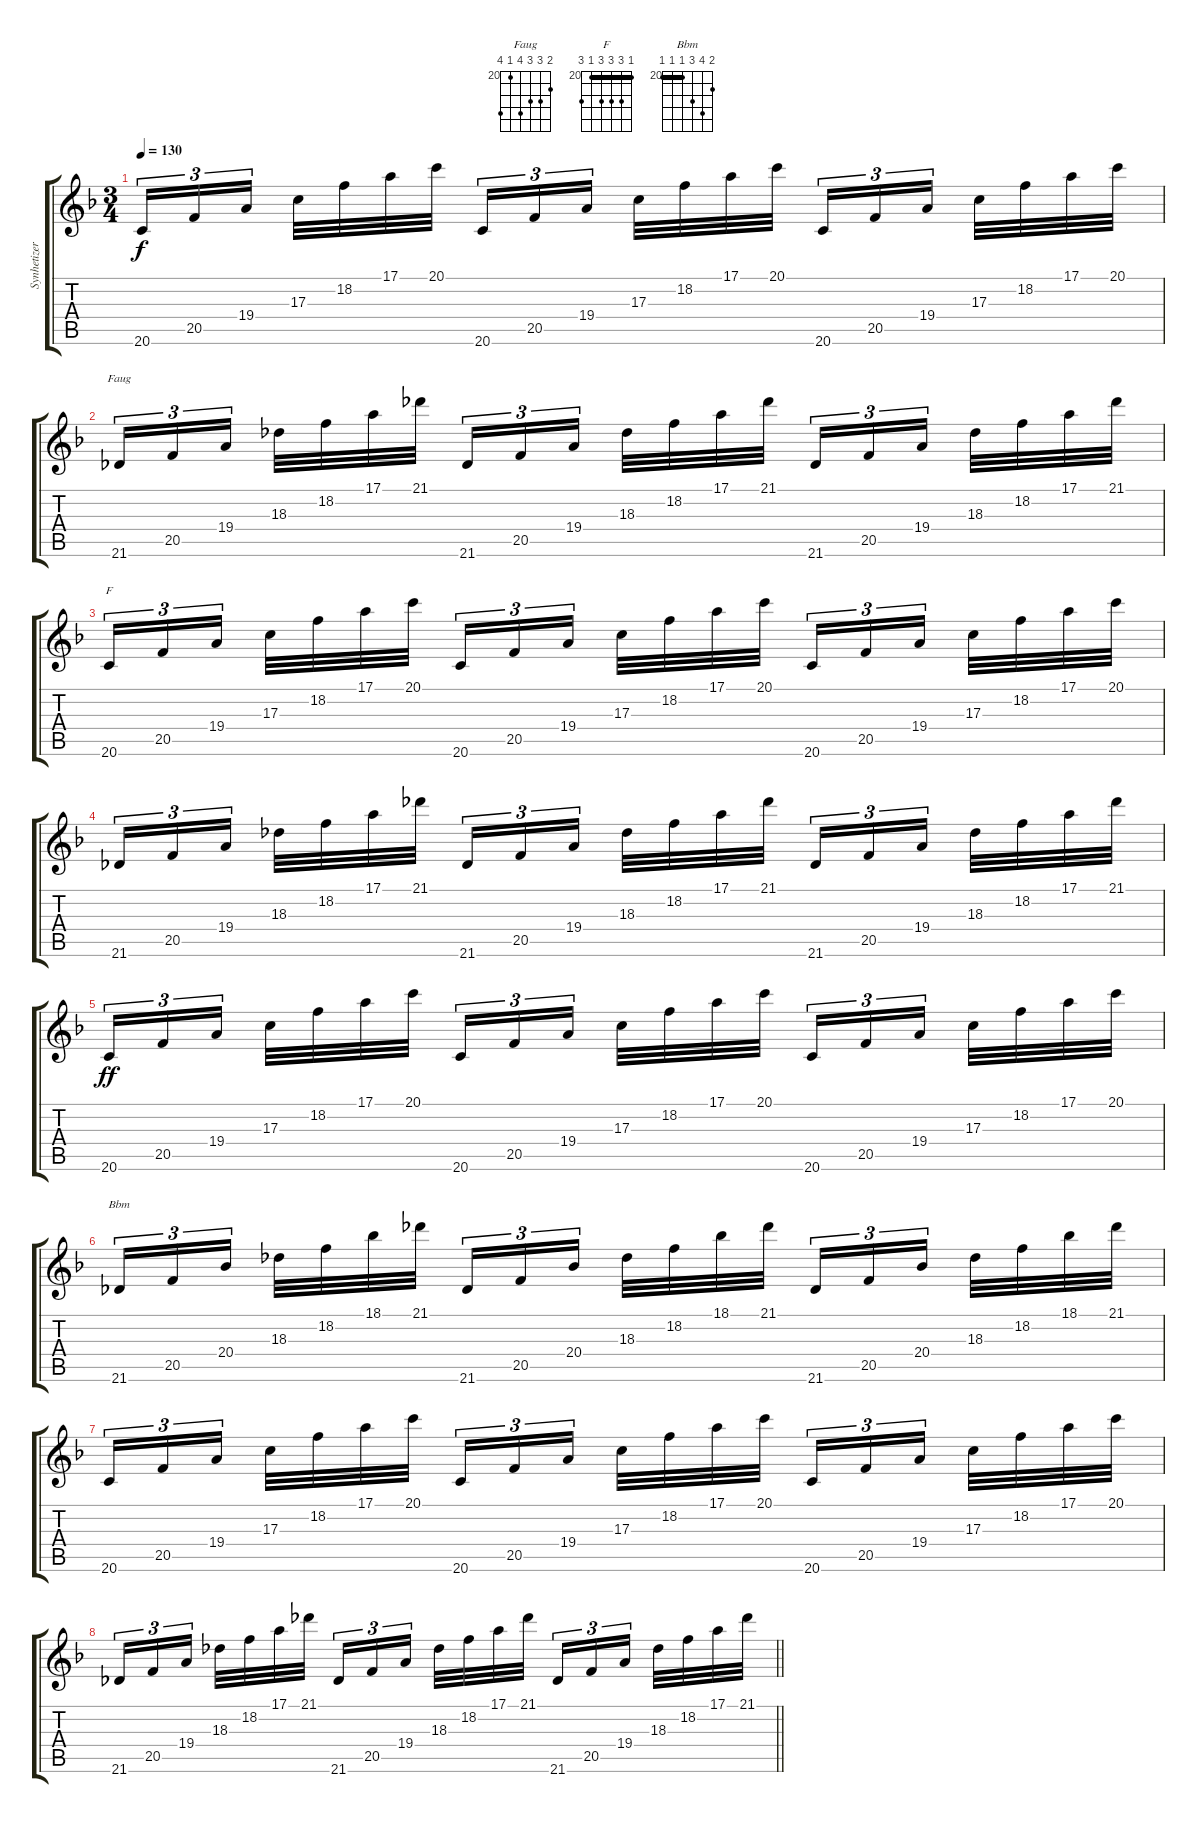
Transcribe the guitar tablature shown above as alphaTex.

\track ("Synhetizer 2" "Synhetizer") {instrument lead2sawtooth}
\staff {score tabs}
\tuning (E4 B3 G3 D3 A2 E2) {hide}
\chord ("Faug" 21 22 22 23 20 23) {firstfret 20}
\chord ("F" 20 22 22 22 20 22) {firstfret 20 barre 20}
\chord ("Bbm" 21 23 22 20 20 20) {firstfret 20 barre 20}
\ts (3 4)
\tempo 130
\clef g2
\ks f
20.6.16{tu (3 2) dy f} 20.5.16{tu (3 2)} 19.4.16{tu (3 2) beam splitsecondary} 17.3.32 18.2.32 17.1.32 20.1.32 20.6.16{tu (3 2)} 20.5.16{tu (3 2)} 19.4.16{tu (3 2) beam splitsecondary} 17.3.32 18.2.32 17.1.32 20.1.32 20.6.16{tu (3 2)} 20.5.16{tu (3 2)} 19.4.16{tu (3 2) beam splitsecondary} 17.3.32 18.2.32 17.1.32 20.1.32 |
21.6.16{tu (3 2) ch "Faug"} 20.5.16{tu (3 2)} 19.4.16{tu (3 2) beam splitsecondary} 18.3.32 18.2.32 17.1.32 21.1.32 21.6.16{tu (3 2)} 20.5.16{tu (3 2)} 19.4.16{tu (3 2) beam splitsecondary} 18.3.32 18.2.32 17.1.32 21.1.32 21.6.16{tu (3 2)} 20.5.16{tu (3 2)} 19.4.16{tu (3 2) beam splitsecondary} 18.3.32 18.2.32 17.1.32 21.1.32 |
20.6.16{tu (3 2) ch "F"} 20.5.16{tu (3 2)} 19.4.16{tu (3 2) beam splitsecondary} 17.3.32 18.2.32 17.1.32 20.1.32 20.6.16{tu (3 2)} 20.5.16{tu (3 2)} 19.4.16{tu (3 2) beam splitsecondary} 17.3.32 18.2.32 17.1.32 20.1.32 20.6.16{tu (3 2)} 20.5.16{tu (3 2)} 19.4.16{tu (3 2) beam splitsecondary} 17.3.32 18.2.32 17.1.32 20.1.32 |
21.6.16{tu (3 2)} 20.5.16{tu (3 2)} 19.4.16{tu (3 2) beam splitsecondary} 18.3.32 18.2.32 17.1.32 21.1.32 21.6.16{tu (3 2)} 20.5.16{tu (3 2)} 19.4.16{tu (3 2) beam splitsecondary} 18.3.32 18.2.32 17.1.32 21.1.32 21.6.16{tu (3 2)} 20.5.16{tu (3 2)} 19.4.16{tu (3 2) beam splitsecondary} 18.3.32 18.2.32 17.1.32 21.1.32 |
20.6.16{tu (3 2) dy ff} 20.5.16{tu (3 2)} 19.4.16{tu (3 2) beam splitsecondary} 17.3.32 18.2.32 17.1.32 20.1.32 20.6.16{tu (3 2)} 20.5.16{tu (3 2)} 19.4.16{tu (3 2) beam splitsecondary} 17.3.32 18.2.32 17.1.32 20.1.32 20.6.16{tu (3 2)} 20.5.16{tu (3 2)} 19.4.16{tu (3 2) beam splitsecondary} 17.3.32 18.2.32 17.1.32 20.1.32 |
21.6.16{tu (3 2) ch "Bbm"} 20.5.16{tu (3 2)} 20.4.16{tu (3 2) beam splitsecondary} 18.3.32 18.2.32 18.1.32 21.1.32 21.6.16{tu (3 2)} 20.5.16{tu (3 2)} 20.4.16{tu (3 2) beam splitsecondary} 18.3.32 18.2.32 18.1.32 21.1.32 21.6.16{tu (3 2)} 20.5.16{tu (3 2)} 20.4.16{tu (3 2) beam splitsecondary} 18.3.32 18.2.32 18.1.32 21.1.32 |
20.6.16{tu (3 2)} 20.5.16{tu (3 2)} 19.4.16{tu (3 2) beam splitsecondary} 17.3.32 18.2.32 17.1.32 20.1.32 20.6.16{tu (3 2)} 20.5.16{tu (3 2)} 19.4.16{tu (3 2) beam splitsecondary} 17.3.32 18.2.32 17.1.32 20.1.32 20.6.16{tu (3 2)} 20.5.16{tu (3 2)} 19.4.16{tu (3 2) beam splitsecondary} 17.3.32 18.2.32 17.1.32 20.1.32 |
\barLineRight lightlight
21.6.16{tu (3 2)} 20.5.16{tu (3 2)} 19.4.16{tu (3 2) beam splitsecondary} 18.3.32 18.2.32 17.1.32 21.1.32 21.6.16{tu (3 2)} 20.5.16{tu (3 2)} 19.4.16{tu (3 2) beam splitsecondary} 18.3.32 18.2.32 17.1.32 21.1.32 21.6.16{tu (3 2)} 20.5.16{tu (3 2)} 19.4.16{tu (3 2) beam splitsecondary} 18.3.32 18.2.32 17.1.32 21.1.32
